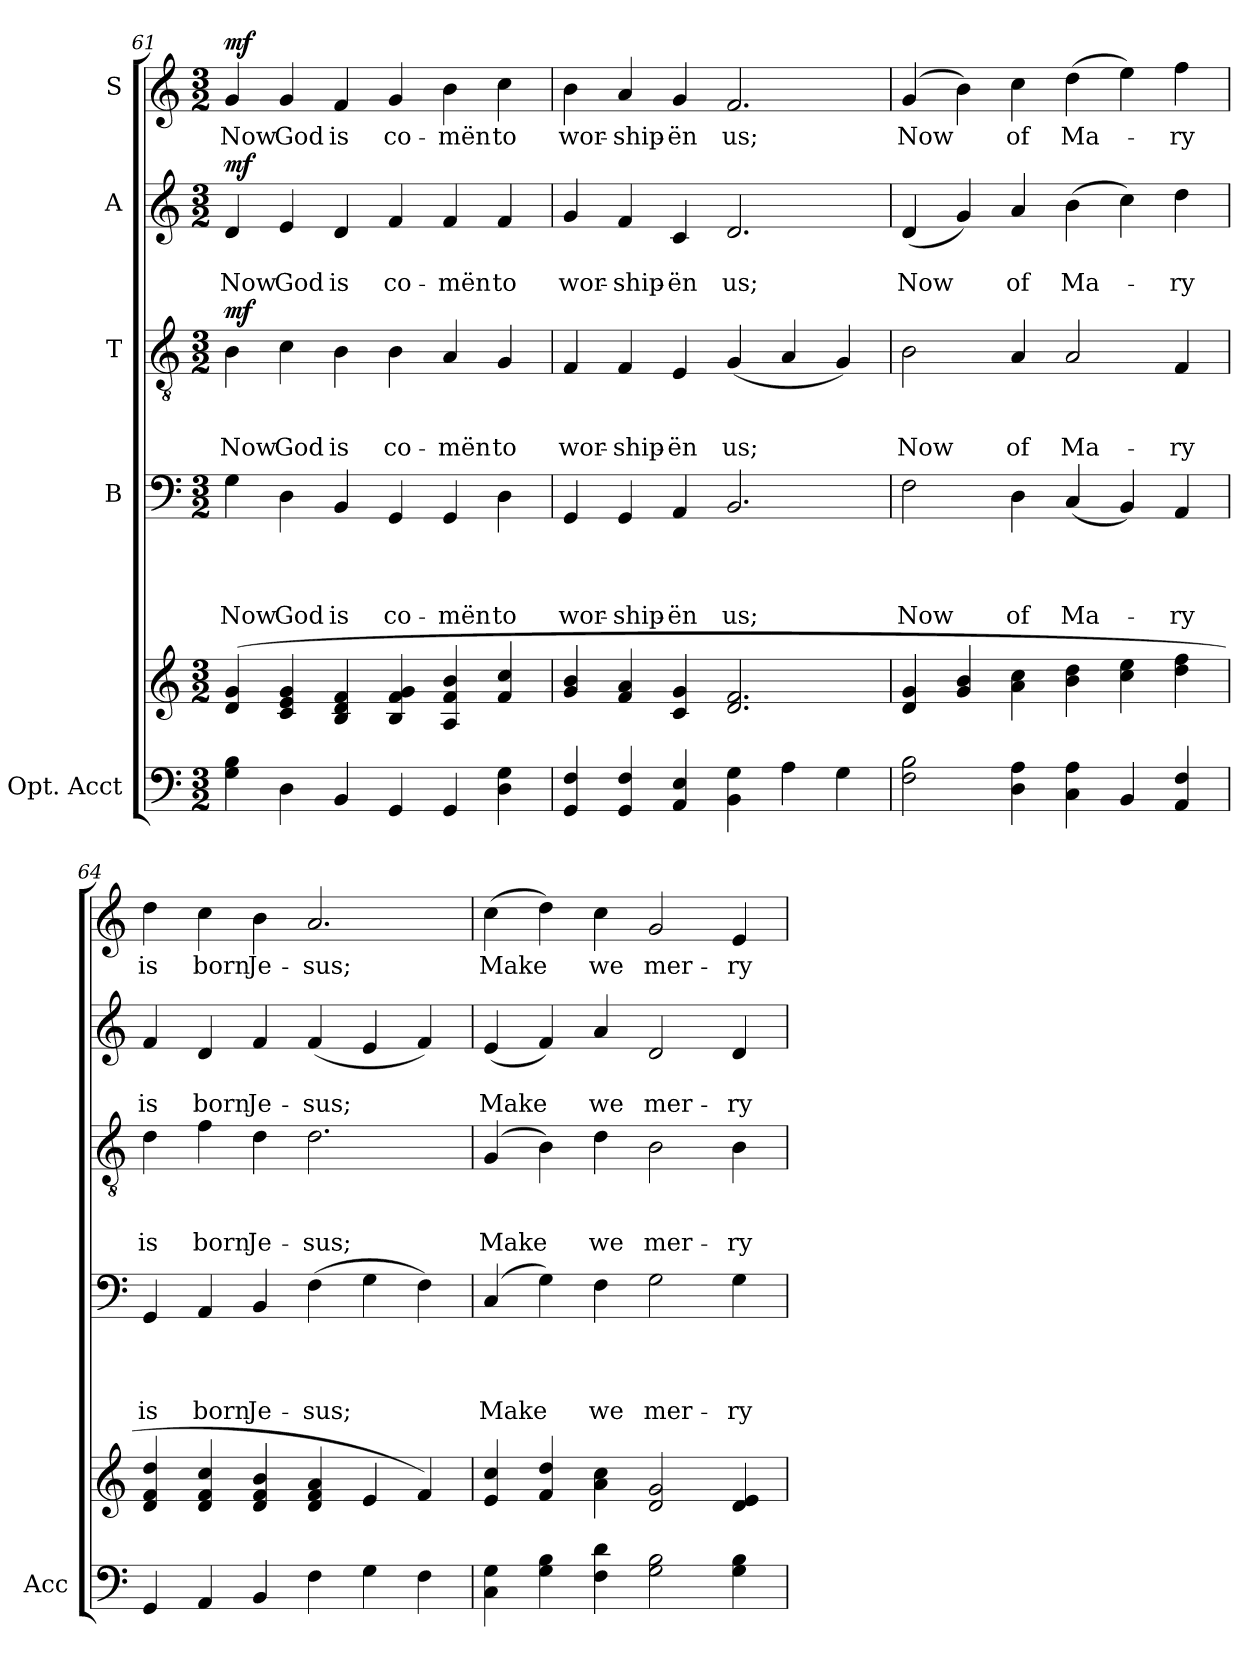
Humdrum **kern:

**kern	**kern	**kern	**text	**text	**text	**text	**kern	**text	**text	**text	**dynam	**kern	**text	**text	**dynam	**kern	**text	**dynam
*part5	*part5	*part4	*part4	*part4	*part4	*part4	*part3	*part3	*part3	*part3	*part3	*part2	*part2	*part2	*part2	*part1	*part1	*part1
*staff6	*staff5	*staff4	*staff4	*staff4	*staff4	*staff4	*staff3	*staff3	*staff3	*staff3	*staff3	*staff2	*staff2	*staff2	*staff2	*staff1	*staff1	*staff1
*I"Opt. Acct	*	*I"B	*	*	*	*	*I"T	*	*	*	*	*I"A	*	*	*	*I"S	*	*
*I'Acc	*	*	*	*	*	*	*	*	*	*	*	*	*	*	*	*	*	*
!!LO:PB:g=z
*clefF4	*clefG2	*clefF4	*	*	*	*	*clefGv2	*	*	*	*	*clefG2	*	*	*	*clefG2	*	*
*k[]	*k[]	*k[]	*	*	*	*	*k[]	*	*	*	*	*k[]	*	*	*	*k[]	*	*
*C:	*C:	*C:	*	*	*	*	*C:	*	*	*	*	*C:	*	*	*	*C:	*	*
*M3/2	*M3/2	*M3/2	*	*	*	*	*M3/2	*	*	*	*	*M3/2	*	*	*	*M3/2	*	*
=61	=61	=61	=61	=61	=61	=61	=61	=61	=61	=61	=61	=61	=61	=61	=61	=61	=61	=61
!	!	!	!	!	!	!LO:LY:b	!	!	!	!LO:LY:b	!LO:DY:a	!	!	!LO:LY:b	!LO:DY:a	!	!LO:LY:b	!LO:DY:a
4G\ 4B\	(>4d/ 4g/	4G\	.	.	.	Now	4B\	.	.	-Now	mf	4d/	.	-Now	mf	4g/	-Now	mf
!	!	!	!	!	!	!LO:LY:b	!	!	!	!LO:LY:b	!	!	!	!LO:LY:b	!	!	!LO:LY:b	!
4D\	4c/ 4e/ 4g/	4D\	.	.	.	God	4c\	.	.	God	.	4e/	.	God	.	4g/	God	.
!	!	!	!	!	!	!LO:LY:b	!	!	!	!LO:LY:b	!	!	!	!LO:LY:b	!	!	!LO:LY:b	!
4BB/	4B/ 4d/ 4f/	4BB/	.	.	.	is	4B\	.	.	is	.	4d/	.	is	.	4f/	is	.
!	!	!	!	!	!	!LO:LY:b	!	!	!	!LO:LY:b	!	!	!	!LO:LY:b	!	!	!LO:LY:b	!
4GG/	4B/ 4f/ 4g/	4GG/	.	.	.	co-	4B\	.	.	co-	.	4f/	.	co-	.	4g/	co-	.
!	!	!	!	!	!	!LO:LY:b	!	!	!	!LO:LY:b	!	!	!	!LO:LY:b	!	!	!LO:LY:b	!
4GG/	4A/ 4f/ 4b/	4GG/	.	.	.	-mën	4A/	.	.	-mën	.	4f/	.	-mën	.	4b\	-mën	.
!	!	!	!	!	!	!LO:LY:b	!	!	!	!LO:LY:b	!	!	!	!LO:LY:b	!	!	!LO:LY:b	!
4D\ 4G\	4f/ 4cc/	4D\	.	.	.	to	4G/	.	.	to	.	4f/	.	to	.	4cc\	to	.
=62	=62	=62	=62	=62	=62	=62	=62	=62	=62	=62	=62	=62	=62	=62	=62	=62	=62	=62
!	!	!	!	!	!	!LO:LY:b	!	!	!	!LO:LY:b	!	!	!	!LO:LY:b	!	!	!LO:LY:b	!
4GG/ 4F/	4g/ 4b/	4GG/	.	.	.	wor-	4F/	.	.	wor-	.	4g/	.	wor-	.	4b\	wor-	.
!	!	!	!	!	!	!LO:LY:b	!	!	!	!LO:LY:b	!	!	!	!LO:LY:b	!	!	!LO:LY:b	!
4GG/ 4F/	4f/ 4a/	4GG/	.	.	.	-ship-	4F/	.	.	-ship-	.	4f/	.	-ship-	.	4a/	-ship-	.
!	!	!	!	!	!	!LO:LY:b	!	!	!	!LO:LY:b	!	!	!	!LO:LY:b	!	!	!LO:LY:b	!
4AA/ 4E/	4c/ 4g/	4AA/	.	.	.	-ën	4E/	.	.	-ën	.	4c/	.	-ën	.	4g/	-ën	.
!	!	!	!	!	!	!LO:LY:b	!	!	!	!LO:LY:b	!	!	!	!LO:LY:b	!	!	!LO:LY:b	!
4BB\ 4G\	2.d/ 2.f/	2.BB/	.	.	.	us;	(<4G/	.	.	us;	.	2.d/	.	us;	.	2.f/	us;	.
4A\	.	.	.	.	.	.	4A/	.	.	.	.	.	.	.	.	.	.	.
4G\	.	.	.	.	.	.	4G/)	.	.	.	.	.	.	.	.	.	.	.
=63	=63	=63	=63	=63	=63	=63	=63	=63	=63	=63	=63	=63	=63	=63	=63	=63	=63	=63
!	!	!	!	!	!	!LO:LY:b	!	!	!	!LO:LY:b	!	!	!	!LO:LY:b	!	!	!LO:LY:b	!
2F\ 2B\	4d/ 4g/	2F\	.	.	.	Now	2B\	.	.	Now	.	(<4d/	.	Now	.	(<4g/	Now	.
.	4g/ 4b/	.	.	.	.	.	.	.	.	.	.	4g/)	.	.	.	4b\)	.	.
!	!	!	!	!	!	!LO:LY:b	!	!	!	!LO:LY:b	!	!	!	!LO:LY:b	!	!	!LO:LY:b	!
4D\ 4A\	4a\ 4cc\	4D\	.	.	.	of	4A/	.	.	of	.	4a/	.	of	.	4cc\	of	.
!	!	!	!	!	!	!LO:LY:b	!	!	!	!LO:LY:b	!	!	!	!LO:LY:b	!	!	!LO:LY:b	!
4C\ 4A\	4b\ 4dd\	(<4C/	.	.	.	Ma-	2A/	.	.	Ma-	.	(>4b\	.	Ma-	.	(>4dd\	Ma-	.
4BB/	4cc\ 4ee\	4BB/)	.	.	.	.	.	.	.	.	.	4cc\)	.	.	.	4ee\)	.	.
!	!	!	!	!	!	!LO:LY:b	!	!	!	!LO:LY:b	!	!	!	!LO:LY:b	!	!	!LO:LY:b	!
4AA/ 4F/	4dd\ 4ff\	4AA/	.	.	.	-ry	4F/	.	.	-ry	.	4dd\	.	-ry	.	4ff\	-ry	.
=64	=64	=64	=64	=64	=64	=64	=64	=64	=64	=64	=64	=64	=64	=64	=64	=64	=64	=64
!	!	!	!	!	!	!LO:LY:b	!	!	!	!LO:LY:b	!	!	!	!LO:LY:b	!	!	!LO:LY:b	!
4GG/	4d/ 4f/ 4dd/	4GG/	.	.	.	is	4d\	.	.	is	.	4f/	.	is	.	4dd\	is	.
!	!	!	!	!	!	!LO:LY:b	!	!	!	!LO:LY:b	!	!	!	!LO:LY:b	!	!	!LO:LY:b	!
4AA/	4d/ 4f/ 4cc/	4AA/	.	.	.	born	4f\	.	.	born	.	4d/	.	born	.	4cc\	born	.
!	!	!	!	!	!	!LO:LY:b	!	!	!	!LO:LY:b	!	!	!	!LO:LY:b	!	!	!LO:LY:b	!
4BB/	4d/ 4f/ 4b/	4BB/	.	.	.	Je-	4d\	.	.	Je-	.	4f/	.	Je-	.	4b\	Je-	.
!	!	!	!	!	!	!LO:LY:b	!	!	!	!LO:LY:b	!	!	!	!LO:LY:b	!	!	!LO:LY:b	!
4F\	4d/ 4f/ 4a/	(>4F\	.	.	.	-sus;	2.d\	.	.	-sus;	.	(<4f/	.	-sus;	.	2.a/	-sus;	.
4G\	4e/	4G\	.	.	.	.	.	.	.	.	.	4e/	.	.	.	.	.	.
4F\	4f/)	4F\)	.	.	.	.	.	.	.	.	.	4f/)	.	.	.	.	.	.
!!LO:PB:g=z
=65	=65	=65	=65	=65	=65	=65	=65	=65	=65	=65	=65	=65	=65	=65	=65	=65	=65	=65
!	!	!	!	!	!	!LO:LY:b	!	!	!	!LO:LY:b	!	!	!	!LO:LY:b	!	!	!LO:LY:b	!
4C\ 4G\	4e/ 4cc/	(<4C/	.	.	.	Make	(<4G/	.	.	Make	.	(<4e/	.	Make	.	(>4cc\	Make	.
4G\ 4B\	4f/ 4dd/	4G\)	.	.	.	.	4B\)	.	.	.	.	4f/)	.	.	.	4dd\)	.	.
!	!	!	!	!	!	!LO:LY:b	!	!	!	!LO:LY:b	!	!	!	!LO:LY:b	!	!	!LO:LY:b	!
4F\ 4d\	4a\ 4cc\	4F\	.	.	.	we	4d\	.	.	we	.	4a/	.	we	.	4cc\	we	.
!	!	!	!	!	!	!LO:LY:b	!	!	!	!LO:LY:b	!	!	!	!LO:LY:b	!	!	!LO:LY:b	!
2G\ 2B\	2d/ 2g/	2G\	.	.	.	mer-	2B\	.	.	mer-	.	2d/	.	mer-	.	2g/	mer-	.
!	!	!	!	!	!	!LO:LY:b	!	!	!	!LO:LY:b	!	!	!	!LO:LY:b	!	!	!LO:LY:b	!
4G\ 4B\	4d/ 4e/	4G\	.	.	.	-ry	4B\	.	.	-ry	.	4d/	.	-ry	.	4e/	-ry	.
=	=	=	=	=	=	=	=	=	=	=	=	=	=	=	=	=	=	=
*-	*-	*-	*-	*-	*-	*-	*-	*-	*-	*-	*-	*-	*-	*-	*-	*-	*-	*-
